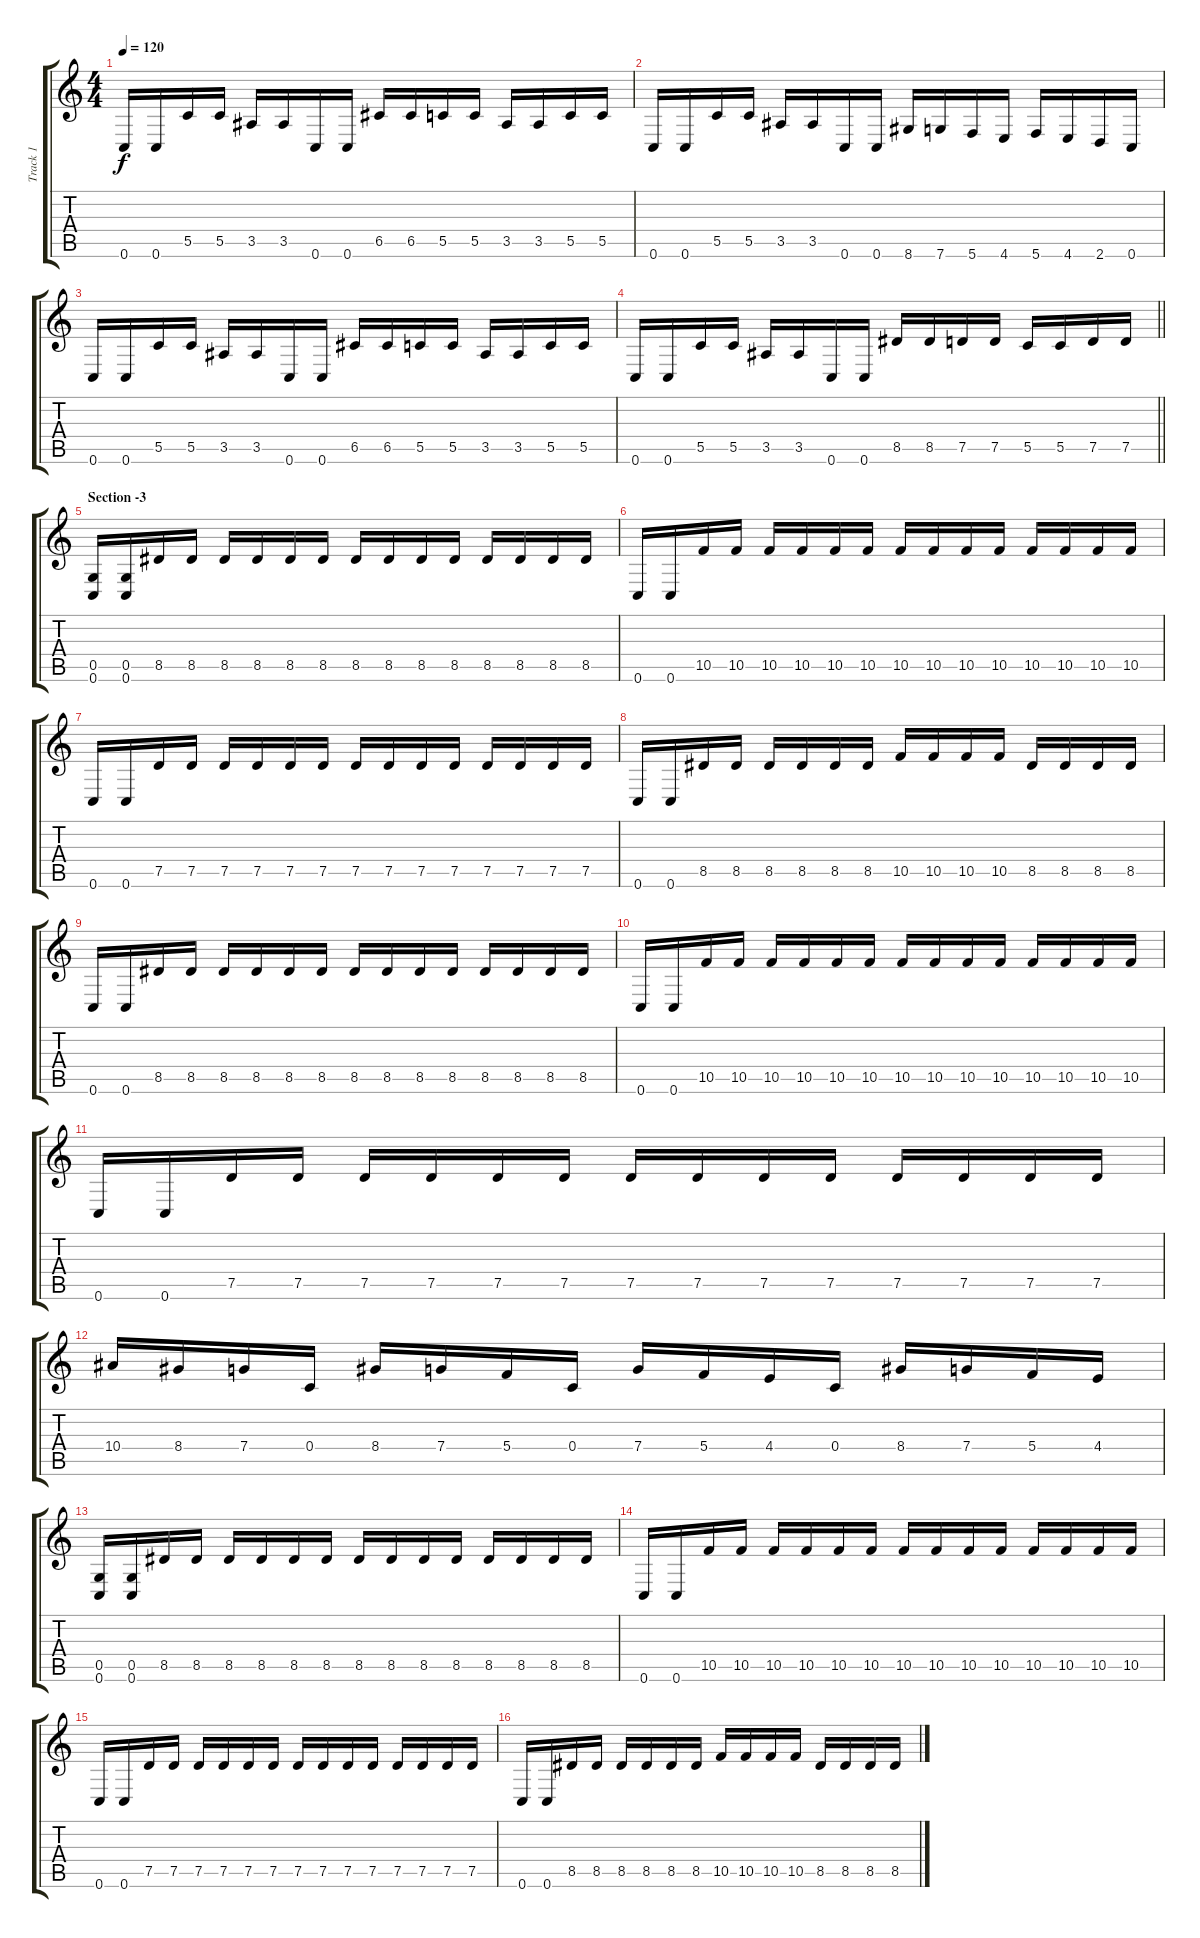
\track ("Track 1" "Track 1") {instrument distortionguitar}
\staff {score tabs}
\tuning (D4 A3 F3 C3 G2 C2) {hide}
\ts (4 4)
\tempo 120
\clef g2
\ks c
0.6.16{dy f} 0.6.16 5.5.16 5.5.16 3.5.16 3.5.16 0.6.16 0.6.16 6.5.16 6.5.16 5.5.16 5.5.16 3.5.16 3.5.16 5.5.16 5.5.16 |
0.6.16 0.6.16 5.5.16 5.5.16 3.5.16 3.5.16 0.6.16 0.6.16 8.6.16 7.6.16 5.6.16 4.6.16 5.6.16 4.6.16 2.6.16 0.6.16 |
0.6.16 0.6.16 5.5.16 5.5.16 3.5.16 3.5.16 0.6.16 0.6.16 6.5.16 6.5.16 5.5.16 5.5.16 3.5.16 3.5.16 5.5.16 5.5.16 |
\barLineRight lightlight
0.6.16 0.6.16 5.5.16 5.5.16 3.5.16 3.5.16 0.6.16 0.6.16 8.5.16 8.5.16 7.5.16 7.5.16 5.5.16 5.5.16 7.5.16 7.5.16 |
\section ("" "Section -3")
(0.5 0.6).16 (0.5 0.6).16 8.5.16 8.5.16 8.5.16 8.5.16 8.5.16 8.5.16 8.5.16 8.5.16 8.5.16 8.5.16 8.5.16 8.5.16 8.5.16 8.5.16 |
0.6.16 0.6.16 10.5.16 10.5.16 10.5.16 10.5.16 10.5.16 10.5.16 10.5.16 10.5.16 10.5.16 10.5.16 10.5.16 10.5.16 10.5.16 10.5.16 |
0.6.16 0.6.16 7.5.16 7.5.16 7.5.16 7.5.16 7.5.16 7.5.16 7.5.16 7.5.16 7.5.16 7.5.16 7.5.16 7.5.16 7.5.16 7.5.16 |
0.6.16 0.6.16 8.5.16 8.5.16 8.5.16 8.5.16 8.5.16 8.5.16 10.5.16 10.5.16 10.5.16 10.5.16 8.5.16 8.5.16 8.5.16 8.5.16 |
0.6.16 0.6.16 8.5.16 8.5.16 8.5.16 8.5.16 8.5.16 8.5.16 8.5.16 8.5.16 8.5.16 8.5.16 8.5.16 8.5.16 8.5.16 8.5.16 |
0.6.16 0.6.16 10.5.16 10.5.16 10.5.16 10.5.16 10.5.16 10.5.16 10.5.16 10.5.16 10.5.16 10.5.16 10.5.16 10.5.16 10.5.16 10.5.16 |
0.6.16 0.6.16 7.5.16 7.5.16 7.5.16 7.5.16 7.5.16 7.5.16 7.5.16 7.5.16 7.5.16 7.5.16 7.5.16 7.5.16 7.5.16 7.5.16 |
10.4.16 8.4.16 7.4.16 0.4.16 8.4.16 7.4.16 5.4.16 0.4.16 7.4.16 5.4.16 4.4.16 0.4.16 8.4.16 7.4.16 5.4.16 4.4.16 |
(0.5 0.6).16 (0.5 0.6).16 8.5.16 8.5.16 8.5.16 8.5.16 8.5.16 8.5.16 8.5.16 8.5.16 8.5.16 8.5.16 8.5.16 8.5.16 8.5.16 8.5.16 |
0.6.16 0.6.16 10.5.16 10.5.16 10.5.16 10.5.16 10.5.16 10.5.16 10.5.16 10.5.16 10.5.16 10.5.16 10.5.16 10.5.16 10.5.16 10.5.16 |
0.6.16 0.6.16 7.5.16 7.5.16 7.5.16 7.5.16 7.5.16 7.5.16 7.5.16 7.5.16 7.5.16 7.5.16 7.5.16 7.5.16 7.5.16 7.5.16 |
0.6.16 0.6.16 8.5.16 8.5.16 8.5.16 8.5.16 8.5.16 8.5.16 10.5.16 10.5.16 10.5.16 10.5.16 8.5.16 8.5.16 8.5.16 8.5.16
